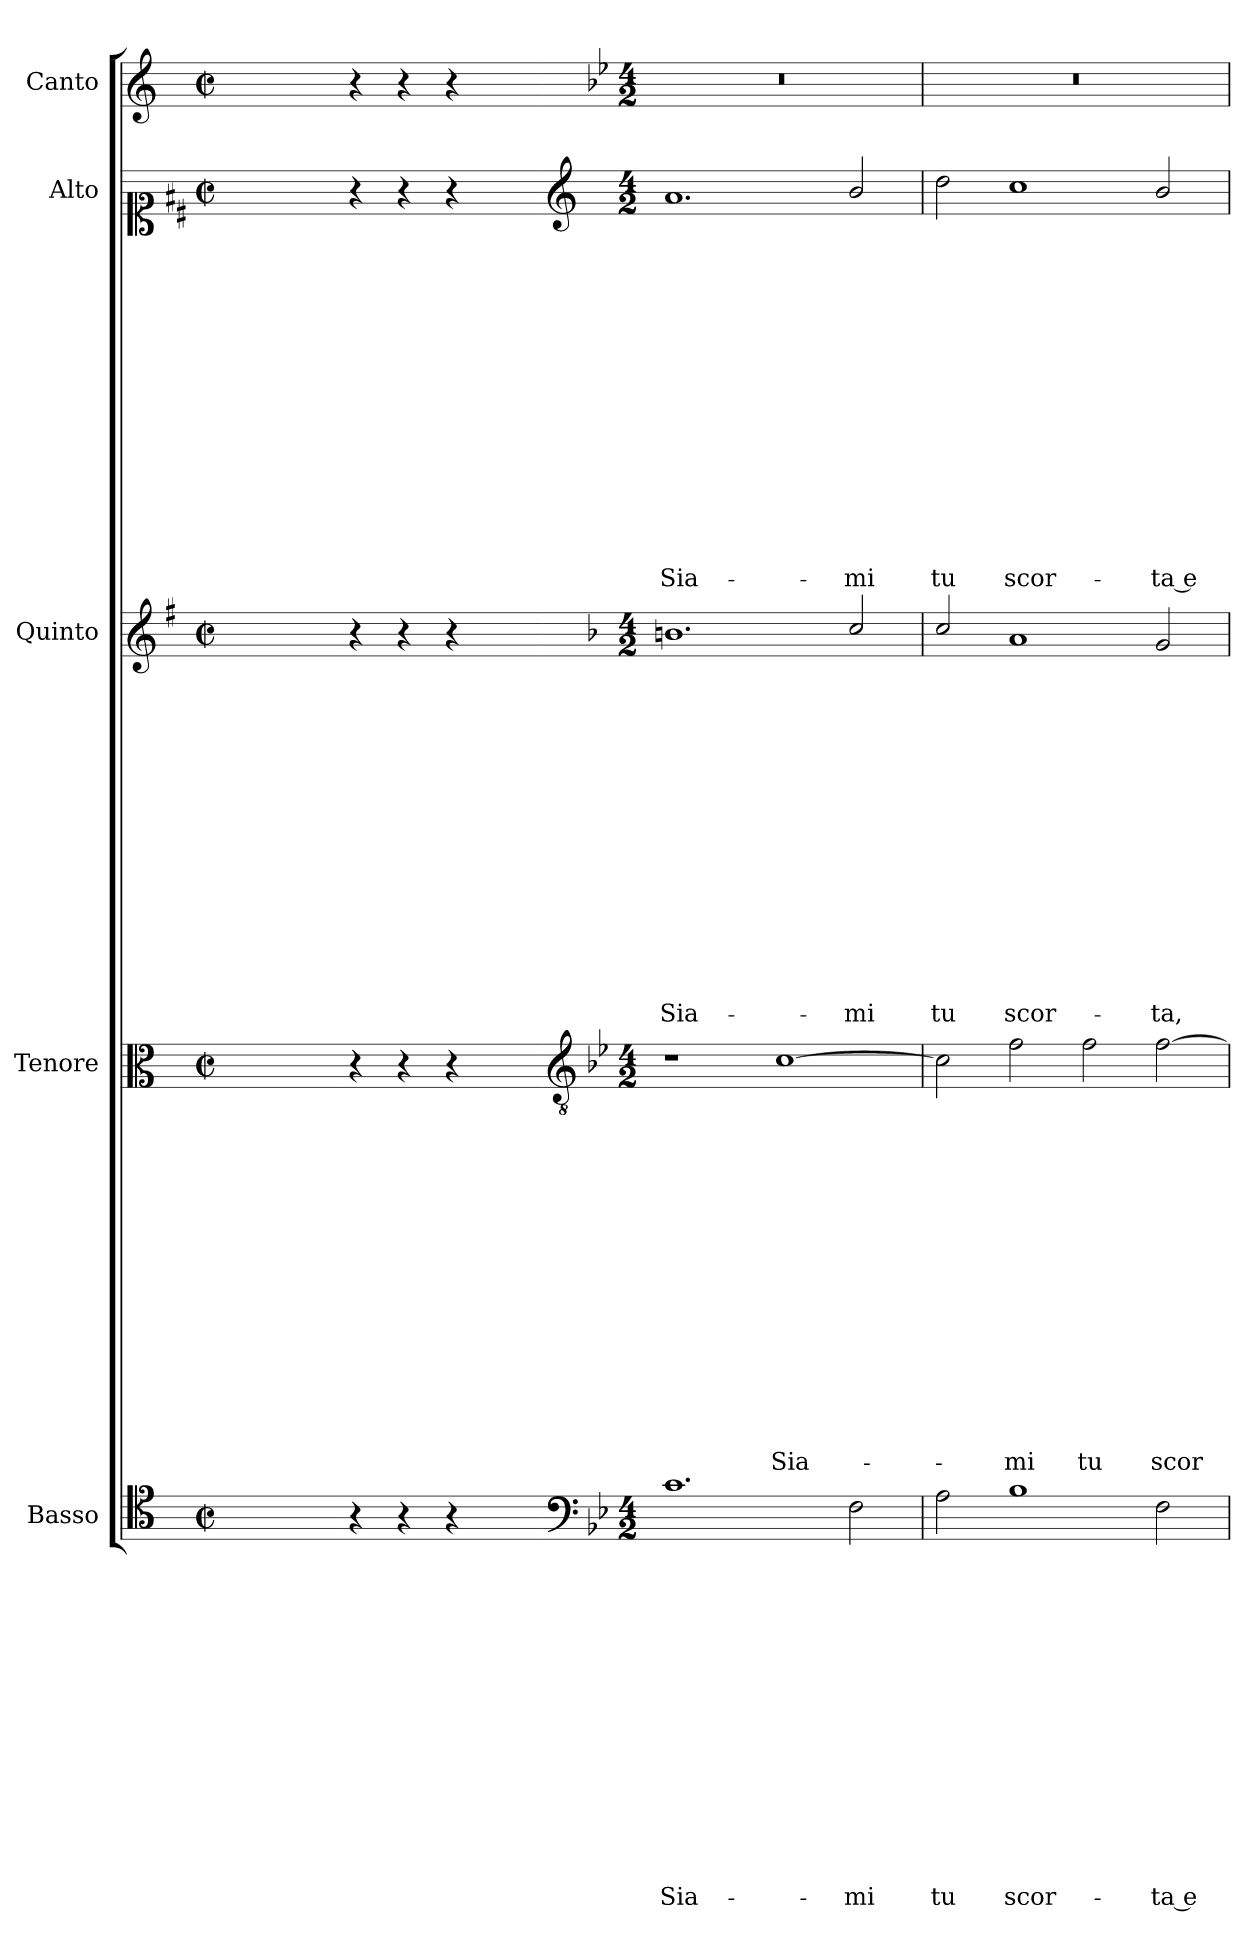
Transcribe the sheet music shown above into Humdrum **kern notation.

**kern	**text	**text	**text	**text	**text	**text	**text	**text	**text	**text	**text	**text	**text	**text	**text	**kern	**text	**text	**text	**text	**text	**text	**text	**text	**text	**text	**text	**text	**text	**text	**text	**kern	**text	**text	**text	**text	**text	**text	**text	**text	**text	**text	**text	**text	**text	**text	**text	**kern	**text	**text	**text	**text	**text	**text	**text	**text	**text	**text	**text	**text	**text	**text	**text	**kern
*part5	*part5	*part5	*part5	*part5	*part5	*part5	*part5	*part5	*part5	*part5	*part5	*part5	*part5	*part5	*part5	*part4	*part4	*part4	*part4	*part4	*part4	*part4	*part4	*part4	*part4	*part4	*part4	*part4	*part4	*part4	*part4	*part3	*part3	*part3	*part3	*part3	*part3	*part3	*part3	*part3	*part3	*part3	*part3	*part3	*part3	*part3	*part3	*part2	*part2	*part2	*part2	*part2	*part2	*part2	*part2	*part2	*part2	*part2	*part2	*part2	*part2	*part2	*part2	*part1
*staff5	*staff5	*staff5	*staff5	*staff5	*staff5	*staff5	*staff5	*staff5	*staff5	*staff5	*staff5	*staff5	*staff5	*staff5	*staff5	*staff4	*staff4	*staff4	*staff4	*staff4	*staff4	*staff4	*staff4	*staff4	*staff4	*staff4	*staff4	*staff4	*staff4	*staff4	*staff4	*staff3	*staff3	*staff3	*staff3	*staff3	*staff3	*staff3	*staff3	*staff3	*staff3	*staff3	*staff3	*staff3	*staff3	*staff3	*staff3	*staff2	*staff2	*staff2	*staff2	*staff2	*staff2	*staff2	*staff2	*staff2	*staff2	*staff2	*staff2	*staff2	*staff2	*staff2	*staff2	*staff1
*I"Basso	*	*	*	*	*	*	*	*	*	*	*	*	*	*	*	*I"Tenore	*	*	*	*	*	*	*	*	*	*	*	*	*	*	*	*I"Quinto	*	*	*	*	*	*	*	*	*	*	*	*	*	*	*	*I"Alto	*	*	*	*	*	*	*	*	*	*	*	*	*	*	*	*I"Canto
*I'B	*	*	*	*	*	*	*	*	*	*	*	*	*	*	*	*I'T	*	*	*	*	*	*	*	*	*	*	*	*	*	*	*	*	*	*	*	*	*	*	*	*	*	*	*	*	*	*	*	*I'A	*	*	*	*	*	*	*	*	*	*	*	*	*	*	*	*I'C
*clefC4	*	*	*	*	*	*	*	*	*	*	*	*	*	*	*	*clefC3	*	*	*	*	*	*	*	*	*	*	*	*	*	*	*	*clefG2	*	*	*	*	*	*	*	*	*	*	*	*	*	*	*	*clefC1	*	*	*	*	*	*	*	*	*	*	*	*	*	*	*	*clefG2
*	*	*	*	*	*	*	*	*	*	*	*	*	*	*	*	*	*	*	*	*	*	*	*	*	*	*	*	*	*	*	*	*ITrd4c7	*	*	*	*	*	*	*	*	*	*	*	*	*	*	*	*ITrd1c2	*	*	*	*	*	*	*	*	*	*	*	*	*	*	*	*
*k[]	*	*	*	*	*	*	*	*	*	*	*	*	*	*	*	*k[]	*	*	*	*	*	*	*	*	*	*	*	*	*	*	*	*k[]	*	*	*	*	*	*	*	*	*	*	*	*	*	*	*	*k[]	*	*	*	*	*	*	*	*	*	*	*	*	*	*	*	*k[]
*C:	*	*	*	*	*	*	*	*	*	*	*	*	*	*	*	*C:	*	*	*	*	*	*	*	*	*	*	*	*	*	*	*	*C:	*	*	*	*	*	*	*	*	*	*	*	*	*	*	*	*C:	*	*	*	*	*	*	*	*	*	*	*	*	*	*	*	*C:
*M2/2	*	*	*	*	*	*	*	*	*	*	*	*	*	*	*	*M2/2	*	*	*	*	*	*	*	*	*	*	*	*	*	*	*	*M2/2	*	*	*	*	*	*	*	*	*	*	*	*	*	*	*	*M2/2	*	*	*	*	*	*	*	*	*	*	*	*	*	*	*	*M2/2
*met(c|)	*	*	*	*	*	*	*	*	*	*	*	*	*	*	*	*met(c|)	*	*	*	*	*	*	*	*	*	*	*	*	*	*	*	*met(c|)	*	*	*	*	*	*	*	*	*	*	*	*	*	*	*	*met(c|)	*	*	*	*	*	*	*	*	*	*	*	*	*	*	*	*met(c|)
=	=	=	=	=	=	=	=	=	=	=	=	=	=	=	=	=	=	=	=	=	=	=	=	=	=	=	=	=	=	=	=	=	=	=	=	=	=	=	=	=	=	=	=	=	=	=	=	=	=	=	=	=	=	=	=	=	=	=	=	=	=	=	=	=
1ryy	.	.	.	.	.	.	.	.	.	.	.	.	.	.	.	1ryy	.	.	.	.	.	.	.	.	.	.	.	.	.	.	.	1ryy	.	.	.	.	.	.	.	.	.	.	.	.	.	.	.	1ryy	.	.	.	.	.	.	.	.	.	.	.	.	.	.	.	1ryy
=1X-	=1X-	=1X-	=1X-	=1X-	=1X-	=1X-	=1X-	=1X-	=1X-	=1X-	=1X-	=1X-	=1X-	=1X-	=1X-	=1X-	=1X-	=1X-	=1X-	=1X-	=1X-	=1X-	=1X-	=1X-	=1X-	=1X-	=1X-	=1X-	=1X-	=1X-	=1X-	=1X-	=1X-	=1X-	=1X-	=1X-	=1X-	=1X-	=1X-	=1X-	=1X-	=1X-	=1X-	=1X-	=1X-	=1X-	=1X-	=1X-	=1X-	=1X-	=1X-	=1X-	=1X-	=1X-	=1X-	=1X-	=1X-	=1X-	=1X-	=1X-	=1X-	=1X-	=1X-	=1X-
4r	.	.	.	.	.	.	.	.	.	.	.	.	.	.	.	4r	.	.	.	.	.	.	.	.	.	.	.	.	.	.	.	4r	.	.	.	.	.	.	.	.	.	.	.	.	.	.	.	4r	.	.	.	.	.	.	.	.	.	.	.	.	.	.	.	4r
4r	.	.	.	.	.	.	.	.	.	.	.	.	.	.	.	4r	.	.	.	.	.	.	.	.	.	.	.	.	.	.	.	4r	.	.	.	.	.	.	.	.	.	.	.	.	.	.	.	4r	.	.	.	.	.	.	.	.	.	.	.	.	.	.	.	4r
4r	.	.	.	.	.	.	.	.	.	.	.	.	.	.	.	4r	.	.	.	.	.	.	.	.	.	.	.	.	.	.	.	4r	.	.	.	.	.	.	.	.	.	.	.	.	.	.	.	4r	.	.	.	.	.	.	.	.	.	.	.	.	.	.	.	4r
4ryy	.	.	.	.	.	.	.	.	.	.	.	.	.	.	.	4ryy	.	.	.	.	.	.	.	.	.	.	.	.	.	.	.	4ryy	.	.	.	.	.	.	.	.	.	.	.	.	.	.	.	4ryy	.	.	.	.	.	.	.	.	.	.	.	.	.	.	.	4ryy
=1-	=1-	=1-	=1-	=1-	=1-	=1-	=1-	=1-	=1-	=1-	=1-	=1-	=1-	=1-	=1-	=1-	=1-	=1-	=1-	=1-	=1-	=1-	=1-	=1-	=1-	=1-	=1-	=1-	=1-	=1-	=1-	=1-	=1-	=1-	=1-	=1-	=1-	=1-	=1-	=1-	=1-	=1-	=1-	=1-	=1-	=1-	=1-	=1-	=1-	=1-	=1-	=1-	=1-	=1-	=1-	=1-	=1-	=1-	=1-	=1-	=1-	=1-	=1-	=1-
*clefF4	*	*	*	*	*	*	*	*	*	*	*	*	*	*	*	*clefGv2	*	*	*	*	*	*	*	*	*	*	*	*	*	*	*	*	*	*	*	*	*	*	*	*	*	*	*	*	*	*	*	*clefG2	*	*	*	*	*	*	*	*	*	*	*	*	*	*	*	*
*k[b-e-]	*	*	*	*	*	*	*	*	*	*	*	*	*	*	*	*k[b-e-]	*	*	*	*	*	*	*	*	*	*	*	*	*	*	*	*k[b-e-]	*	*	*	*	*	*	*	*	*	*	*	*	*	*	*	*k[b-e-]	*	*	*	*	*	*	*	*	*	*	*	*	*	*	*	*k[b-e-]
*B-:	*	*	*	*	*	*	*	*	*	*	*	*	*	*	*	*B-:	*	*	*	*	*	*	*	*	*	*	*	*	*	*	*	*B-:	*	*	*	*	*	*	*	*	*	*	*	*	*	*	*	*B-:	*	*	*	*	*	*	*	*	*	*	*	*	*	*	*	*B-:
*M4/2	*	*	*	*	*	*	*	*	*	*	*	*	*	*	*	*M4/2	*	*	*	*	*	*	*	*	*	*	*	*	*	*	*	*M4/2	*	*	*	*	*	*	*	*	*	*	*	*	*	*	*	*M4/2	*	*	*	*	*	*	*	*	*	*	*	*	*	*	*	*M4/2
!	!	!	!	!	!	!	!	!	!	!	!	!	!	!	!LO:LY:b	!	!	!	!	!	!	!	!	!	!	!	!	!	!	!	!	!	!	!	!	!	!	!	!	!	!	!	!	!	!	!	!LO:LY:b	!	!	!	!	!	!	!	!	!	!	!	!	!	!	!	!LO:LY:b	!
1.c	.	.	.	.	.	.	.	.	.	.	.	.	.	.	Sia-	1r	.	.	.	.	.	.	.	.	.	.	.	.	.	.	.	1.en	.	.	.	.	.	.	.	.	.	.	.	.	.	.	Sia-	1.g	.	.	.	.	.	.	.	.	.	.	.	.	.	.	Sia-	0r
!	!	!	!	!	!	!	!	!	!	!	!	!	!	!	!	!	!	!	!	!	!	!	!	!	!	!	!	!	!	!	!LO:LY:b	!	!	!	!	!	!	!	!	!	!	!	!	!	!	!	!	!	!	!	!	!	!	!	!	!	!	!	!	!	!	!	!	!
.	.	.	.	.	.	.	.	.	.	.	.	.	.	.	.	[1c	.	.	.	.	.	.	.	.	.	.	.	.	.	.	Sia-	.	.	.	.	.	.	.	.	.	.	.	.	.	.	.	.	.	.	.	.	.	.	.	.	.	.	.	.	.	.	.	.	.
!	!	!	!	!	!	!	!	!	!	!	!	!	!	!	!LO:LY:b	!	!	!	!	!	!	!	!	!	!	!	!	!	!	!	!	!	!	!	!	!	!	!	!	!	!	!	!	!	!	!	!LO:LY:b	!	!	!	!	!	!	!	!	!	!	!	!	!	!	!	!LO:LY:b	!
2F\	.	.	.	.	.	.	.	.	.	.	.	.	.	.	-mi	.	.	.	.	.	.	.	.	.	.	.	.	.	.	.	.	2f/	.	.	.	.	.	.	.	.	.	.	.	.	.	.	-mi	2a/	.	.	.	.	.	.	.	.	.	.	.	.	.	.	-mi	.
=2	=2	=2	=2	=2	=2	=2	=2	=2	=2	=2	=2	=2	=2	=2	=2	=2	=2	=2	=2	=2	=2	=2	=2	=2	=2	=2	=2	=2	=2	=2	=2	=2	=2	=2	=2	=2	=2	=2	=2	=2	=2	=2	=2	=2	=2	=2	=2	=2	=2	=2	=2	=2	=2	=2	=2	=2	=2	=2	=2	=2	=2	=2	=2	=2
!	!	!	!	!	!	!	!	!	!	!	!	!	!	!	!LO:LY:b	!	!	!	!	!	!	!	!	!	!	!	!	!	!	!	!	!	!	!	!	!	!	!	!	!	!	!	!	!	!	!	!LO:LY:b	!	!	!	!	!	!	!	!	!	!	!	!	!	!	!	!LO:LY:b	!
2A\	.	.	.	.	.	.	.	.	.	.	.	.	.	.	tu	2c\]	.	.	.	.	.	.	.	.	.	.	.	.	.	.	.	2f/	.	.	.	.	.	.	.	.	.	.	.	.	.	.	tu	2cc\	.	.	.	.	.	.	.	.	.	.	.	.	.	.	tu	0r
!	!	!	!	!	!	!	!	!	!	!	!	!	!	!	!LO:LY:b	!	!	!	!	!	!	!	!	!	!	!	!	!	!	!	!LO:LY:b	!	!	!	!	!	!	!	!	!	!	!	!	!	!	!	!LO:LY:b	!	!	!	!	!	!	!	!	!	!	!	!	!	!	!	!LO:LY:b	!
1B-	.	.	.	.	.	.	.	.	.	.	.	.	.	.	scor-	2f\	.	.	.	.	.	.	.	.	.	.	.	.	.	.	-mi	1d	.	.	.	.	.	.	.	.	.	.	.	.	.	.	scor-	1b-	.	.	.	.	.	.	.	.	.	.	.	.	.	.	scor-	.
!	!	!	!	!	!	!	!	!	!	!	!	!	!	!	!	!	!	!	!	!	!	!	!	!	!	!	!	!	!	!	!LO:LY:b	!	!	!	!	!	!	!	!	!	!	!	!	!	!	!	!	!	!	!	!	!	!	!	!	!	!	!	!	!	!	!	!	!
.	.	.	.	.	.	.	.	.	.	.	.	.	.	.	.	2f\	.	.	.	.	.	.	.	.	.	.	.	.	.	.	tu	.	.	.	.	.	.	.	.	.	.	.	.	.	.	.	.	.	.	.	.	.	.	.	.	.	.	.	.	.	.	.	.	.
!	!	!	!	!	!	!	!	!	!	!	!	!	!	!	!LO:LY:b	!	!	!	!	!	!	!	!	!	!	!	!	!	!	!	!LO:LY:b	!	!	!	!	!	!	!	!	!	!	!	!	!	!	!	!LO:LY:b	!	!	!	!	!	!	!	!	!	!	!	!	!	!	!	!LO:LY:b	!
2F\	.	.	.	.	.	.	.	.	.	.	.	.	.	.	-ta e	[2f\	.	.	.	.	.	.	.	.	.	.	.	.	.	.	scor-	2c/	.	.	.	.	.	.	.	.	.	.	.	.	.	.	-ta,	2a/	.	.	.	.	.	.	.	.	.	.	.	.	.	.	-ta e	.
=	=	=	=	=	=	=	=	=	=	=	=	=	=	=	=	=	=	=	=	=	=	=	=	=	=	=	=	=	=	=	=	=	=	=	=	=	=	=	=	=	=	=	=	=	=	=	=	=	=	=	=	=	=	=	=	=	=	=	=	=	=	=	=	=
*-	*-	*-	*-	*-	*-	*-	*-	*-	*-	*-	*-	*-	*-	*-	*-	*-	*-	*-	*-	*-	*-	*-	*-	*-	*-	*-	*-	*-	*-	*-	*-	*-	*-	*-	*-	*-	*-	*-	*-	*-	*-	*-	*-	*-	*-	*-	*-	*-	*-	*-	*-	*-	*-	*-	*-	*-	*-	*-	*-	*-	*-	*-	*-	*-
